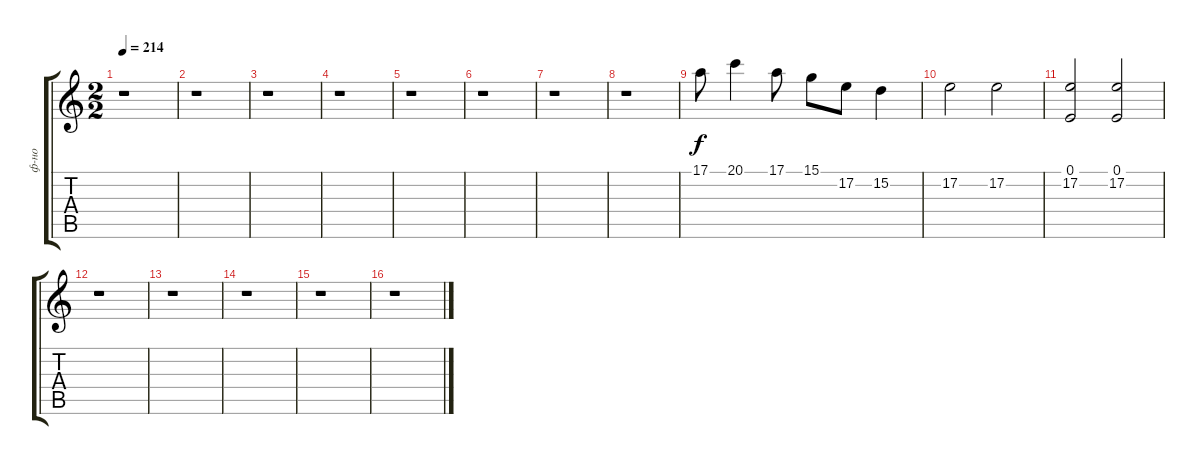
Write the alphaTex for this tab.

\track ("ф-но" "ф-но") {instrument acousticgrandpiano}
\staff {score tabs}
\tuning (E4 B3 G3 D3 A2 E2) {hide}
\ts (2 2)
\tempo 214
\clef g2
\ks c
r.1{dy f} |
r.1 |
r.1 |
r.1 |
r.1 |
r.1 |
r.1 |
r.1 |
17.1.8 20.1.4 17.1.8 15.1.8 17.2.8 15.2.4 |
17.2.2 17.2.2 |
(0.1 17.2).2 (0.1 17.2).2 |
r.1 |
r.1 |
r.1 |
r.1 |
r.1
